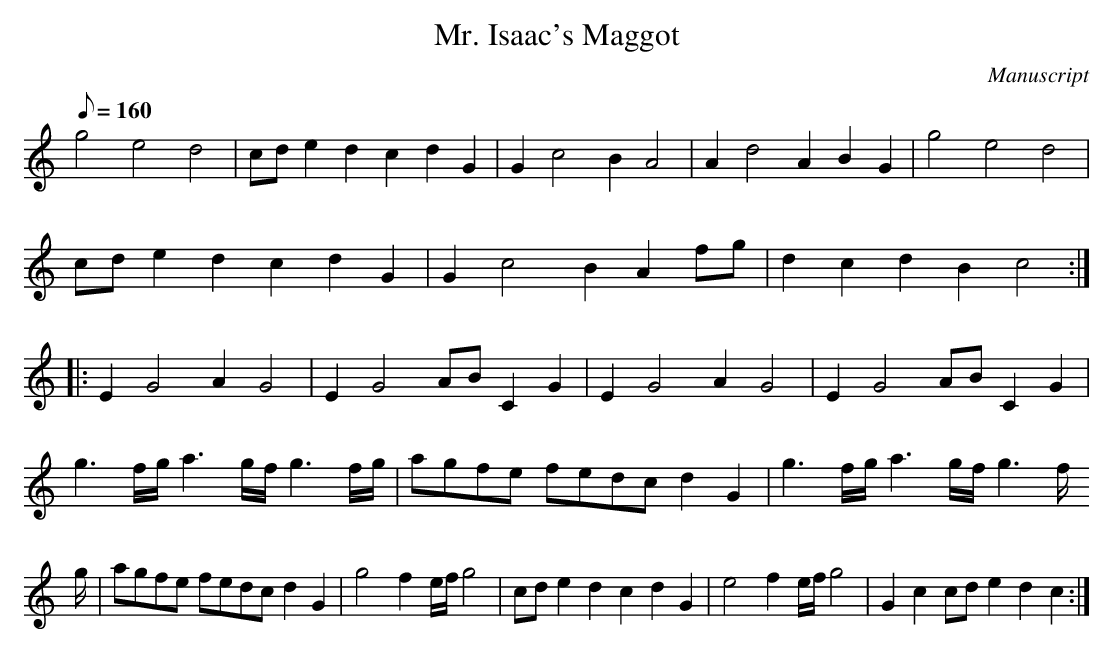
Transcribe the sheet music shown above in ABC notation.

X:1
T: Mr. Isaac's Maggot
M:3/2s
L:1/8
Q:160
O:Manuscript
K:C
g4 e4 d4|cd e2 d2 c2 d2 G2|G2 c4 B2 A4| A2 d4 A2 B2G2| \
g4 e4 d4|cd e2 d2 c2 d2 G2|G2 c4 B2 A2 fg| d2 c2 d2 B2 c4::\
E2 G4 A2 G4| E2 G4 AB C2 G2| E2 G4 A2 G4| E2 G4 AB C2 G2| \
g3 f/2g/2 a3 g/2f/2 g3 f/2g/2|agfe fedc d2 G2|g3 f/2g/2 a3 g/2f/2 g3 f/2
g/2|\
agfe fedc d2 G2|g4 f2 e/2f/2 g4|cd e2 d2 c2 d2 G2|e4 f2 e/2f/2 g4|\
G2 c2 cd e2 d2 c2:|
